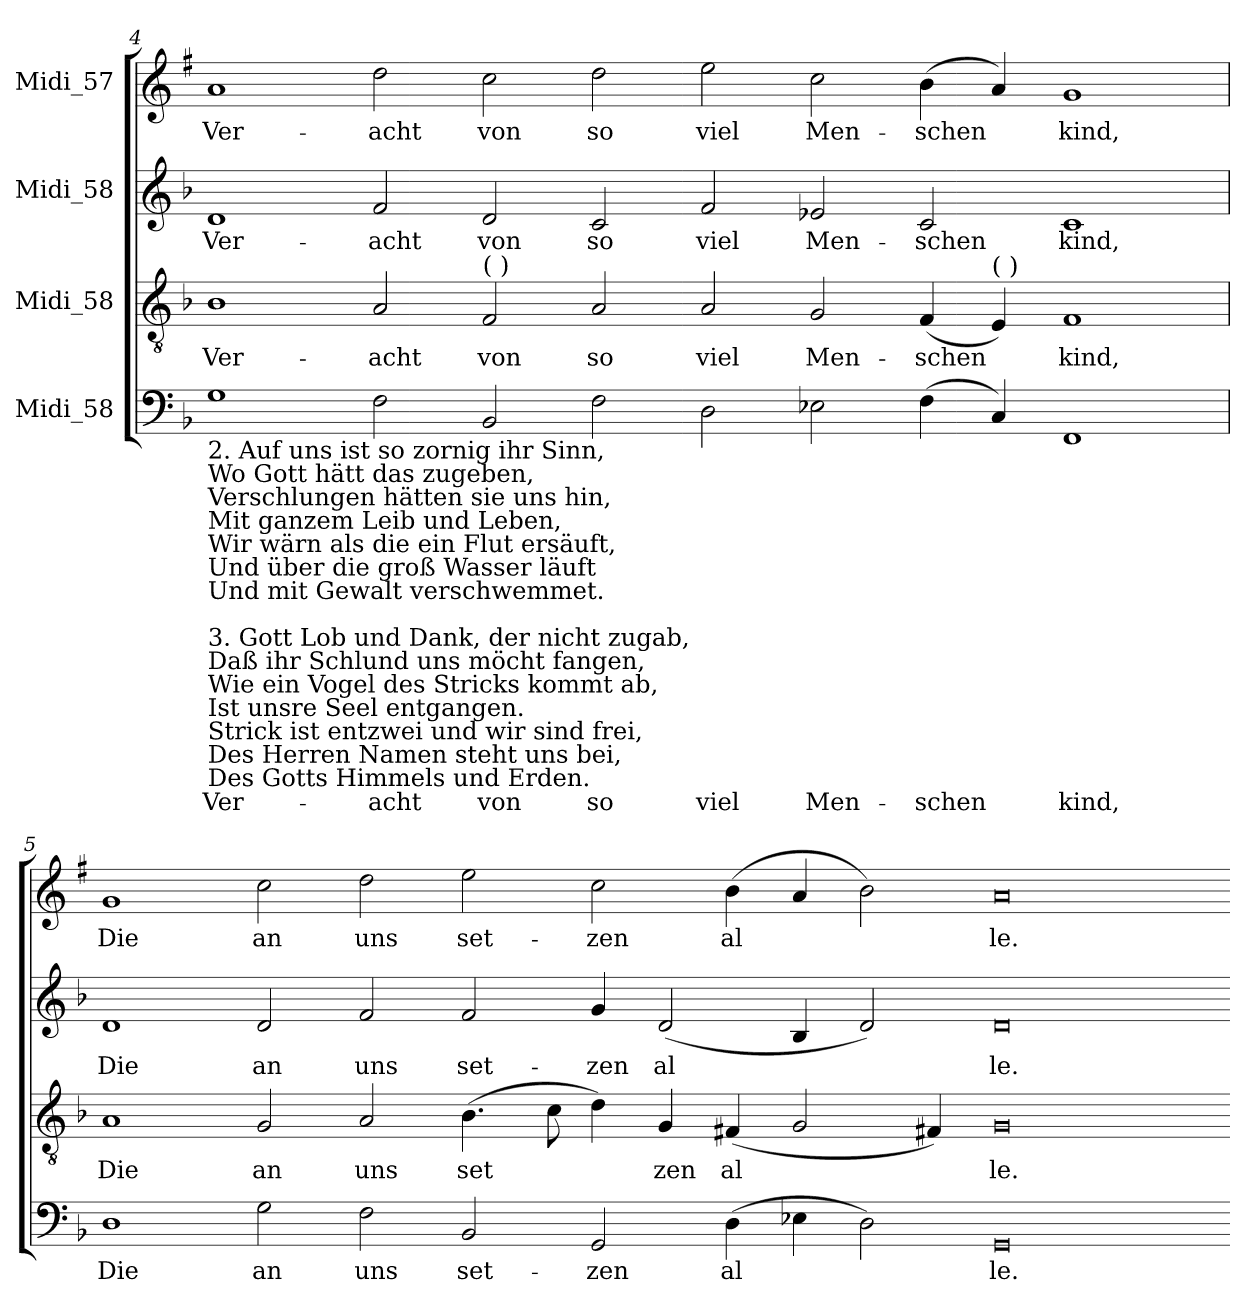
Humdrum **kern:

**kern	**text	**kern	**text	**kern	**text	**kern	**text
*part4	*part4	*part3	*part3	*part2	*part2	*part1	*part1
*staff4	*staff4	*staff3	*staff3	*staff2	*staff2	*staff1	*staff1
*I"Midi_58	*	*I"Midi_58	*	*I"Midi_58	*	*I"Midi_57	*
*clefF4	*	*clefGv2	*	*clefG2	*	*clefG2	*
*	*	*	*	*	*	*ITrd1c2	*
*k[b-]	*	*k[b-]	*	*k[b-]	*	*k[b-]	*
*F:	*	*F:	*	*F:	*	*F:	*
=4	=4	=4	=4	=4	=4	=4	=4
!LO:TX:b:t=2. Auf uns ist so zornig ihr Sinn,\nWo Gott hätt das zugeben,\nVerschlungen hätten sie uns hin,\nMit ganzem Leib und Leben,\nWir wärn als die ein Flut ersäuft,\nUnd über die groß Wasser läuft\nUnd mit Gewalt verschwemmet.\n\n3. Gott Lob und Dank, der nicht zugab,\nDaß ihr Schlund uns möcht fangen,\nWie ein Vogel des Stricks kommt ab,\nIst unsre Seel entgangen.\nStrick ist entzwei und wir sind frei,\nDes Herren Namen steht uns bei,\nDes Gotts Himmels und Erden.	!	!	!	!	!	!	!
!	!LO:LY:b	!	!LO:LY:b	!	!LO:LY:b	!	!LO:LY:b
1G	Ver-	1B-	Ver-	1d	Ver-	1g	Ver-
!	!LO:LY:b	!	!LO:LY:b	!	!LO:LY:b	!	!LO:LY:b
2F	-acht	2A	-acht	2f	-acht	2cc	-acht
!	!	!LO:TX:a:t=(  )	!	!	!	!	!
!	!LO:LY:b	!	!LO:LY:b	!	!LO:LY:b	!	!LO:LY:b
2BB-	von	2F	von	2d	von	2b-	von
!	!LO:LY:b	!	!LO:LY:b	!	!LO:LY:b	!	!LO:LY:b
2F	so	2A	so	2c	so	2cc	so
!	!LO:LY:b	!	!LO:LY:b	!	!LO:LY:b	!	!LO:LY:b
2D	viel	2A	viel	2f	viel	2dd	viel
!	!LO:LY:b	!	!LO:LY:b	!	!LO:LY:b	!	!LO:LY:b
2E-X	Men-	2G	Men-	2e-X	Men-	2b-	Men-
!	!LO:LY:b	!	!LO:LY:b	!	!LO:LY:b	!	!LO:LY:b
(>4F	-schen	(<4F	-schen	2c	-schen	(<4a	-schen
!	!	!LO:TX:a:t=(  )	!	!	!	!	!
4C)	.	4E)	.	.	.	4g)	.
!	!LO:LY:b	!	!LO:LY:b	!	!LO:LY:b	!	!LO:LY:b
1FF	kind,	1F	kind,	1c	kind,	1f	kind,
=5	=5	=5	=5	=5	=5	=5	=5
!	!LO:LY:b	!	!LO:LY:b	!	!LO:LY:b	!	!LO:LY:b
1D	Die	1A	Die	1d	Die	1f	Die
!	!LO:LY:b	!	!LO:LY:b	!	!LO:LY:b	!	!LO:LY:b
2G	an	2G	an	2d	an	2b-	an
!	!LO:LY:b	!	!LO:LY:b	!	!LO:LY:b	!	!LO:LY:b
2F	uns	2A	uns	2f	uns	2cc	uns
!	!LO:LY:b	!	!LO:LY:b	!	!LO:LY:b	!	!LO:LY:b
2BB-	set-	(>4.B-	set	2f	set-	2dd	set-
.	.	8c	.	.	.	.	.
!	!LO:LY:b	!	!	!	!LO:LY:b	!	!LO:LY:b
2GG	-zen	4d)	.	4g	-zen	2b-	-zen
!	!	!	!LO:LY:b	!	!LO:LY:b	!	!
.	.	4G	zen	(<2d	al	.	.
!	!LO:LY:b	!	!LO:LY:b	!	!	!	!LO:LY:b
(>4D	al	(<4F#X	al	.	.	(<4a	al
4E-X	.	2G	.	4B-	.	4g	.
2D)	.	.	.	2d)	.	2a)	.
.	.	4F#X)	.	.	.	.	.
!	!LO:LY:b	!	!LO:LY:b	!	!LO:LY:b	!	!LO:LY:b
0GG	le.	0G	le.	0d	le.	0g	le.
=-	=-	=-	=-	=-	=-	=-	=-
*-	*-	*-	*-	*-	*-	*-	*-
